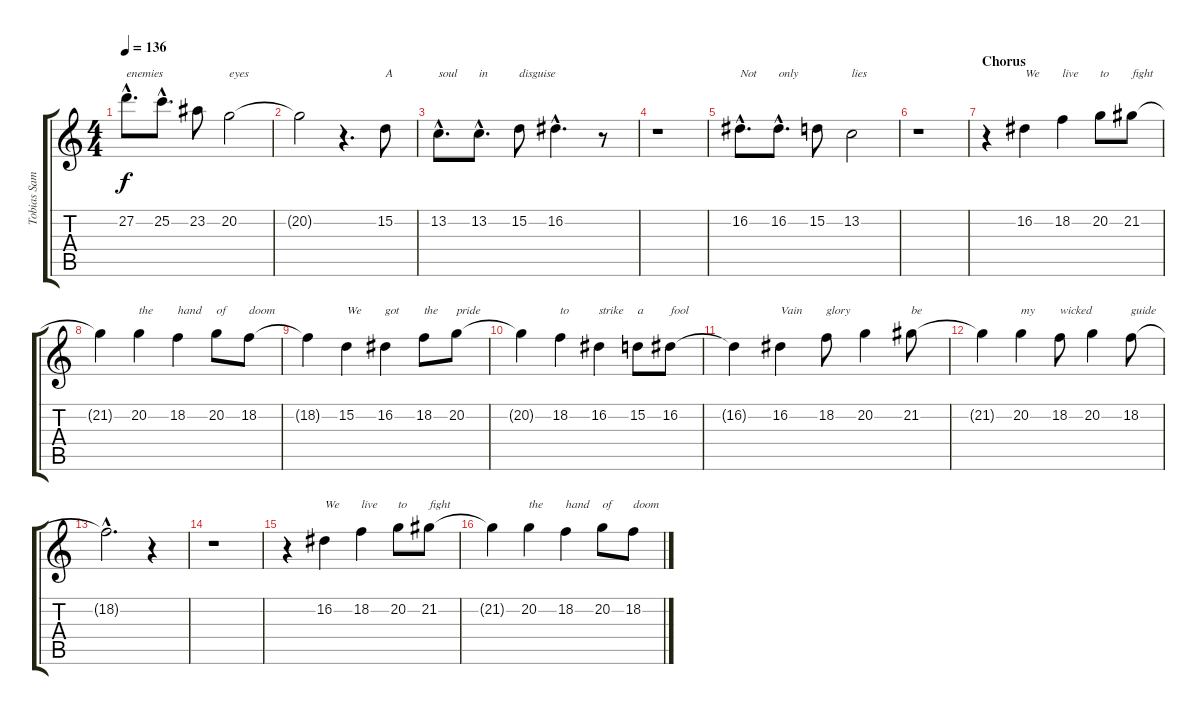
\track ("Tobias Sammet" "Tobias Sam") {instrument lead1square}
\staff {score tabs}
\tuning (E4 B3 G3 D3 A2 E2) {hide}
\ts (4 4)
\tempo 136
\clef g2
\ks c
27.2{hac}.8{d txt "enemies" dy f} 25.2{hac}.8{d} 23.2.8 20.2.2{txt "eyes"} |
20.2{t}.2 r.4{d} 15.2.8{txt "A"} |
13.2{hac}.8{d txt "soul"} 13.2{hac}.8{d txt "in"} 15.2.8{txt "disguise"} 16.2{hac}.4{d} r.8 |
r.1 |
16.2{hac}.8{d txt "Not"} 16.2{hac}.8{d txt "only"} 15.2.8 13.2.2{txt "lies"} |
r.1 |
\section ("" "Chorus")
r.4 16.2.4{txt "We"} 18.2.4{txt "live"} 20.2.8{txt "to"} 21.2.8{txt "fight"} |
21.2{t}.4 20.2.4{txt "the"} 18.2.4{txt "hand"} 20.2.8{txt "of"} 18.2.8{txt "doom"} |
18.2{t}.4 15.2.4{txt "We"} 16.2.4{txt "got"} 18.2.8{txt "the"} 20.2.8{txt "pride"} |
20.2{t}.4 18.2.4{txt "to"} 16.2.4{txt "strike"} 15.2.8{txt "a"} 16.2.8{txt "fool"} |
16.2{t}.4 16.2.4{txt "Vain"} 18.2.8{txt "glory"} 20.2.4 21.2.8{txt "be"} |
21.2{t}.4 20.2.4{txt "my"} 18.2.8{txt "wicked"} 20.2.4 18.2.8{txt "guide"} |
18.2{hac t}.2{d} r.4 |
r.1 |
r.4 16.2.4{txt "We"} 18.2.4{txt "live"} 20.2.8{txt "to"} 21.2.8{txt "fight"} |
21.2{t}.4 20.2.4{txt "the"} 18.2.4{txt "hand"} 20.2.8{txt "of"} 18.2.8{txt "doom"}
